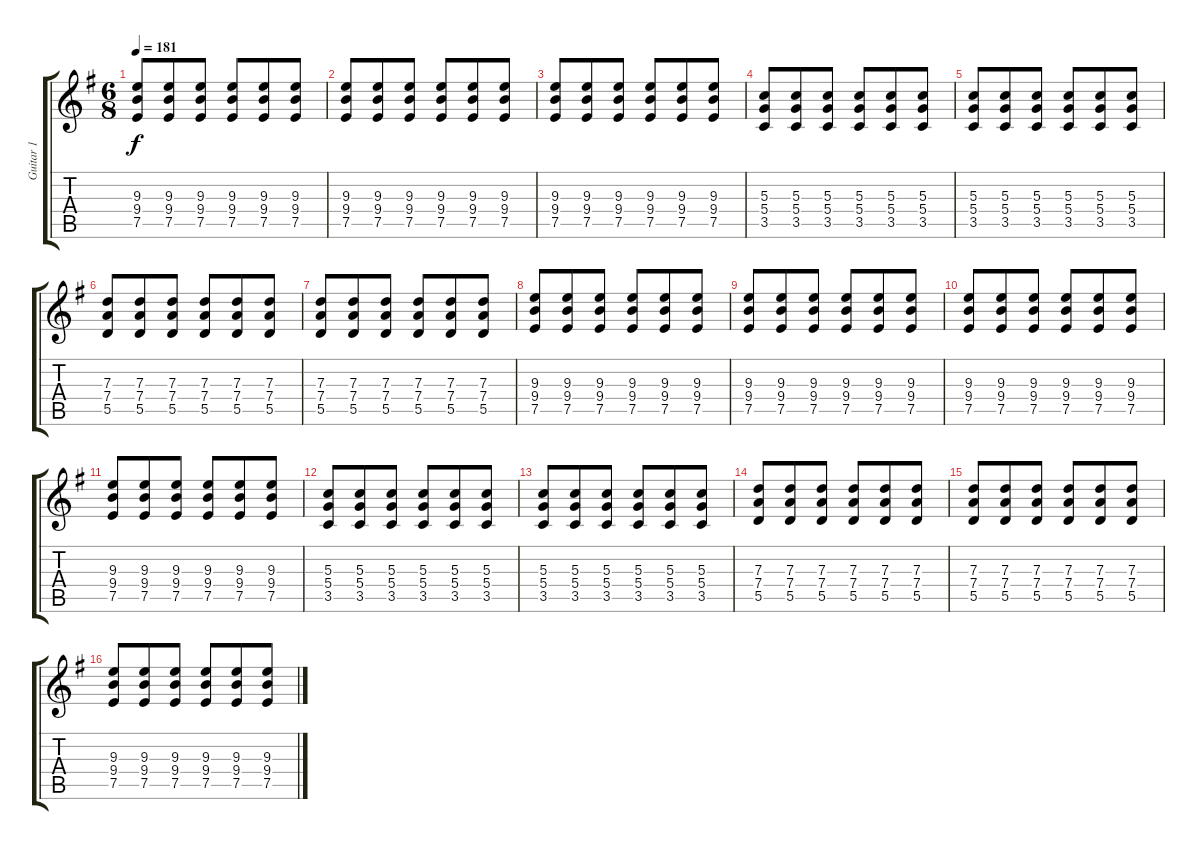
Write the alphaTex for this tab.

\track ("Guitar 1" "Guitar 1") {instrument distortionguitar}
\staff {score tabs}
\tuning (E4 B3 G3 D3 A2 E2) {hide}
\ts (6 8)
\tempo 181
\clef g2
\ks eminor
(9.3 9.4 7.5).8{dy f} (9.3 9.4 7.5).8 (9.3 9.4 7.5).8 (9.3 9.4 7.5).8 (9.3 9.4 7.5).8 (9.3 9.4 7.5).8 |
(9.3 9.4 7.5).8 (9.3 9.4 7.5).8 (9.3 9.4 7.5).8 (9.3 9.4 7.5).8 (9.3 9.4 7.5).8 (9.3 9.4 7.5).8 |
(9.3 9.4 7.5).8 (9.3 9.4 7.5).8 (9.3 9.4 7.5).8 (9.3 9.4 7.5).8 (9.3 9.4 7.5).8 (9.3 9.4 7.5).8 |
(5.3 5.4 3.5).8 (5.3 5.4 3.5).8 (5.3 5.4 3.5).8 (5.3 5.4 3.5).8 (5.3 5.4 3.5).8 (5.3 5.4 3.5).8 |
(5.3 5.4 3.5).8 (5.3 5.4 3.5).8 (5.3 5.4 3.5).8 (5.3 5.4 3.5).8 (5.3 5.4 3.5).8 (5.3 5.4 3.5).8 |
(7.3 7.4 5.5).8 (7.3 7.4 5.5).8 (7.3 7.4 5.5).8 (7.3 7.4 5.5).8 (7.3 7.4 5.5).8 (7.3 7.4 5.5).8 |
(7.3 7.4 5.5).8 (7.3 7.4 5.5).8 (7.3 7.4 5.5).8 (7.3 7.4 5.5).8 (7.3 7.4 5.5).8 (7.3 7.4 5.5).8 |
(9.3 9.4 7.5).8 (9.3 9.4 7.5).8 (9.3 9.4 7.5).8 (9.3 9.4 7.5).8 (9.3 9.4 7.5).8 (9.3 9.4 7.5).8 |
(9.3 9.4 7.5).8 (9.3 9.4 7.5).8 (9.3 9.4 7.5).8 (9.3 9.4 7.5).8 (9.3 9.4 7.5).8 (9.3 9.4 7.5).8 |
(9.3 9.4 7.5).8 (9.3 9.4 7.5).8 (9.3 9.4 7.5).8 (9.3 9.4 7.5).8 (9.3 9.4 7.5).8 (9.3 9.4 7.5).8 |
(9.3 9.4 7.5).8 (9.3 9.4 7.5).8 (9.3 9.4 7.5).8 (9.3 9.4 7.5).8 (9.3 9.4 7.5).8 (9.3 9.4 7.5).8 |
(5.3 5.4 3.5).8 (5.3 5.4 3.5).8 (5.3 5.4 3.5).8 (5.3 5.4 3.5).8 (5.3 5.4 3.5).8 (5.3 5.4 3.5).8 |
(5.3 5.4 3.5).8 (5.3 5.4 3.5).8 (5.3 5.4 3.5).8 (5.3 5.4 3.5).8 (5.3 5.4 3.5).8 (5.3 5.4 3.5).8 |
(7.3 7.4 5.5).8 (7.3 7.4 5.5).8 (7.3 7.4 5.5).8 (7.3 7.4 5.5).8 (7.3 7.4 5.5).8 (7.3 7.4 5.5).8 |
(7.3 7.4 5.5).8 (7.3 7.4 5.5).8 (7.3 7.4 5.5).8 (7.3 7.4 5.5).8 (7.3 7.4 5.5).8 (7.3 7.4 5.5).8 |
(9.3 9.4 7.5).8 (9.3 9.4 7.5).8 (9.3 9.4 7.5).8 (9.3 9.4 7.5).8 (9.3 9.4 7.5).8 (9.3 9.4 7.5).8
